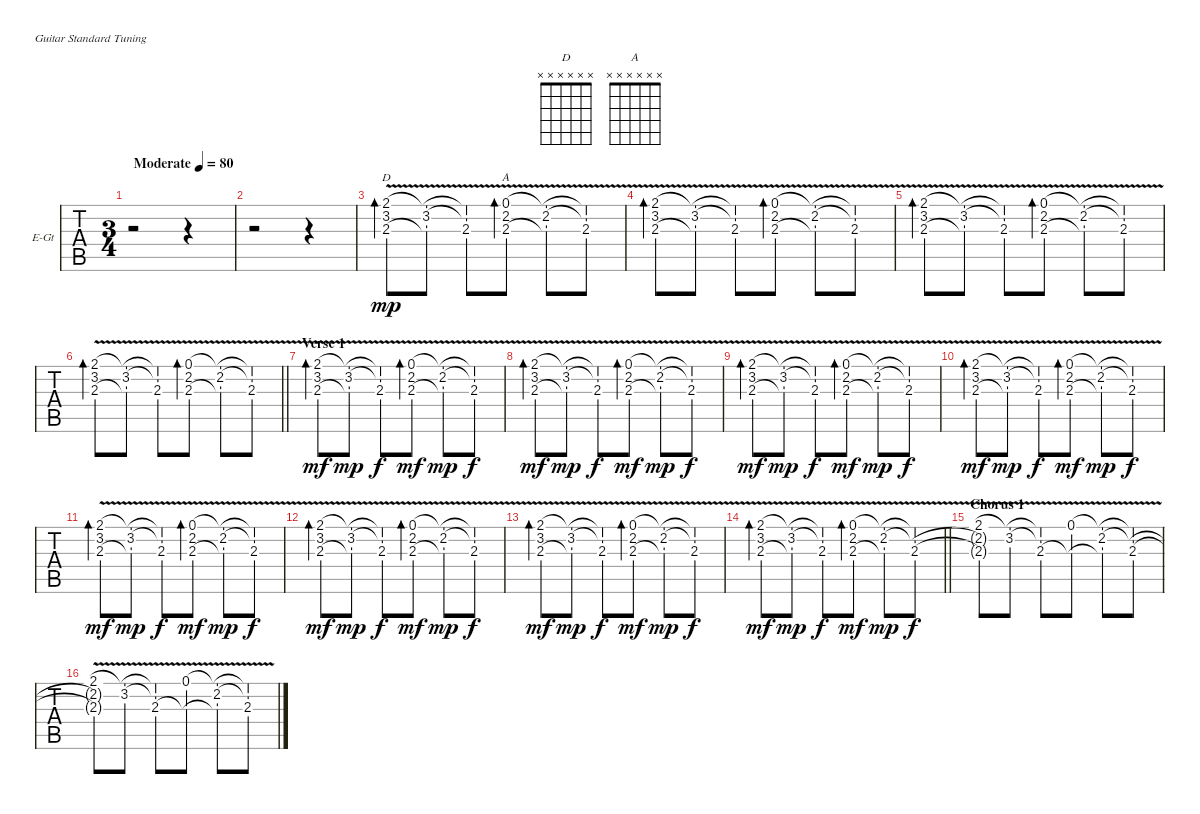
\bracketExtendMode groupsimilarinstruments
\firstSystemTrackNameOrientation horizontal
\otherSystemsTrackNameOrientation horizontal
\track ("Guitar" "E-Gt") {instrument electricguitarclean}
\staff {tabs}
\tuning (E4 B3 G3 D3 A2 E2)
\chord ("D" x x x x x x)
\chord ("A" x x x x x x)
\ts (3 4)
\beaming (8 2 2 2)
\tempo (80 "Moderate")
\clef g2
\ks c
r.2{dy mp instrument electricguitarclean} r.4 |
r.2 r.4 |
(2.1{v} 3.2 2.3).8{bd 60 ch "D"} (3.2{v} 2.3{t} 2.1{v t}).8 (2.1{v t} 3.2{v t} 2.3{v}).8 (0.1{v} 2.2 2.3).8{bd 60 ch "A"} (2.2{v} 2.3{t} 0.1{v t}).8 (0.1{v t} 2.2{v t} 2.3{v}).8 |
(2.1{v} 3.2 2.3).8{bd 60} (3.2{v} 2.3{t} 2.1{v t}).8 (2.1{v t} 3.2{v t} 2.3{v}).8 (0.1{v} 2.2 2.3).8{bd 60} (2.2{v} 2.3{t} 0.1{v t}).8 (0.1{v t} 2.2{v t} 2.3{v}).8 |
(2.1{v} 3.2 2.3).8{bd 60} (3.2{v} 2.3{t} 2.1{v t}).8 (2.1{v t} 3.2{v t} 2.3{v}).8 (0.1{v} 2.2 2.3).8{bd 60} (2.2{v} 2.3{t} 0.1{v t}).8 (0.1{v t} 2.2{v t} 2.3{v}).8 |
\barLineRight lightlight
(2.1{v} 3.2 2.3).8{bd 60} (3.2{v} 2.3{t} 2.1{v t}).8 (2.1{v t} 3.2{v t} 2.3{v}).8 (0.1{v} 2.2 2.3).8{bd 60} (2.2{v} 2.3{t} 0.1{v t}).8 (0.1{v t} 2.2{v t} 2.3{v}).8 |
\section ("" "Verse 1")
(2.1{v} 3.2 2.3).8{bd 60 dy mf} (3.2{v} 2.3{t} 2.1{v t}).8{dy mp} (2.1{v t} 3.2{v t} 2.3{v}).8{dy f} (0.1{v} 2.2 2.3).8{bd 60 dy mf} (2.2{v} 2.3{t} 0.1{v t}).8{dy mp} (0.1{v t} 2.2{v t} 2.3{v}).8{dy f} |
(2.1{v} 3.2 2.3).8{bd 60 dy mf} (3.2{v} 2.3{t} 2.1{v t}).8{dy mp} (2.1{v t} 3.2{v t} 2.3{v}).8{dy f} (0.1{v} 2.2 2.3).8{bd 60 dy mf} (2.2{v} 2.3{t} 0.1{v t}).8{dy mp} (0.1{v t} 2.2{v t} 2.3{v}).8{dy f} |
(2.1{v} 3.2 2.3).8{bd 60 dy mf} (3.2{v} 2.3{t} 2.1{v t}).8{dy mp} (2.1{v t} 3.2{v t} 2.3{v}).8{dy f} (0.1{v} 2.2 2.3).8{bd 60 dy mf} (2.2{v} 2.3{t} 0.1{v t}).8{dy mp} (0.1{v t} 2.2{v t} 2.3{v}).8{dy f} |
(2.1{v} 3.2 2.3).8{bd 60 dy mf} (3.2{v} 2.3{t} 2.1{v t}).8{dy mp} (2.1{v t} 3.2{v t} 2.3{v}).8{dy f} (0.1{v} 2.2 2.3).8{bd 60 dy mf} (2.2{v} 2.3{t} 0.1{v t}).8{dy mp} (0.1{v t} 2.2{v t} 2.3{v}).8{dy f} |
(2.1{v} 3.2 2.3).8{bd 60 dy mf} (3.2{v} 2.3{t} 2.1{v t}).8{dy mp} (2.1{v t} 3.2{v t} 2.3{v}).8{dy f} (0.1{v} 2.2 2.3).8{bd 60 dy mf} (2.2{v} 2.3{t} 0.1{v t}).8{dy mp} (0.1{v t} 2.2{v t} 2.3{v}).8{dy f} |
(2.1{v} 3.2 2.3).8{bd 60 dy mf} (3.2{v} 2.3{t} 2.1{v t}).8{dy mp} (2.1{v t} 3.2{v t} 2.3{v}).8{dy f} (0.1{v} 2.2 2.3).8{bd 60 dy mf} (2.2{v} 2.3{t} 0.1{v t}).8{dy mp} (0.1{v t} 2.2{v t} 2.3{v}).8{dy f} |
(2.1{v} 3.2 2.3).8{bd 60 dy mf} (3.2{v} 2.3{t} 2.1{v t}).8{dy mp} (2.1{v t} 3.2{v t} 2.3{v}).8{dy f} (0.1{v} 2.2 2.3).8{bd 60 dy mf} (2.2{v} 2.3{t} 0.1{v t}).8{dy mp} (0.1{v t} 2.2{v t} 2.3{v}).8{dy f} |
\barLineRight lightlight
(2.1{v} 3.2 2.3).8{bd 60 dy mf} (3.2{v} 2.3{t} 2.1{v t}).8{dy mp} (2.1{v t} 3.2{v t} 2.3{v}).8{dy f} (0.1{v} 2.2 2.3).8{bd 60 dy mf} (2.2{v} 2.3{t} 0.1{v t}).8{dy mp} (0.1{v t} 2.2{v t} 2.3{v}).8{dy f} |
\section ("" "Chorus 1")
(2.1{v} 2.2{v t} 2.3{v t}).8 (3.2{v} 2.1{v t}).8 (2.1{v t} 3.2{v t} 2.3{v}).8 (0.1{v} 2.3{v t}).8 (2.2{v} 2.3{v t} 0.1{v t}).8 (0.1{v t} 2.2{v t} 2.3{v}).8 |
(2.1{v} 2.2{v t} 2.3{v t}).8 (3.2{v} 2.1{v t}).8 (2.1{v t} 3.2{v t} 2.3{v}).8 (0.1{v} 2.3{v t}).8 (2.2{v} 2.3{v t} 0.1{v t}).8 (0.1{v t} 2.2{v t} 2.3{v}).8
